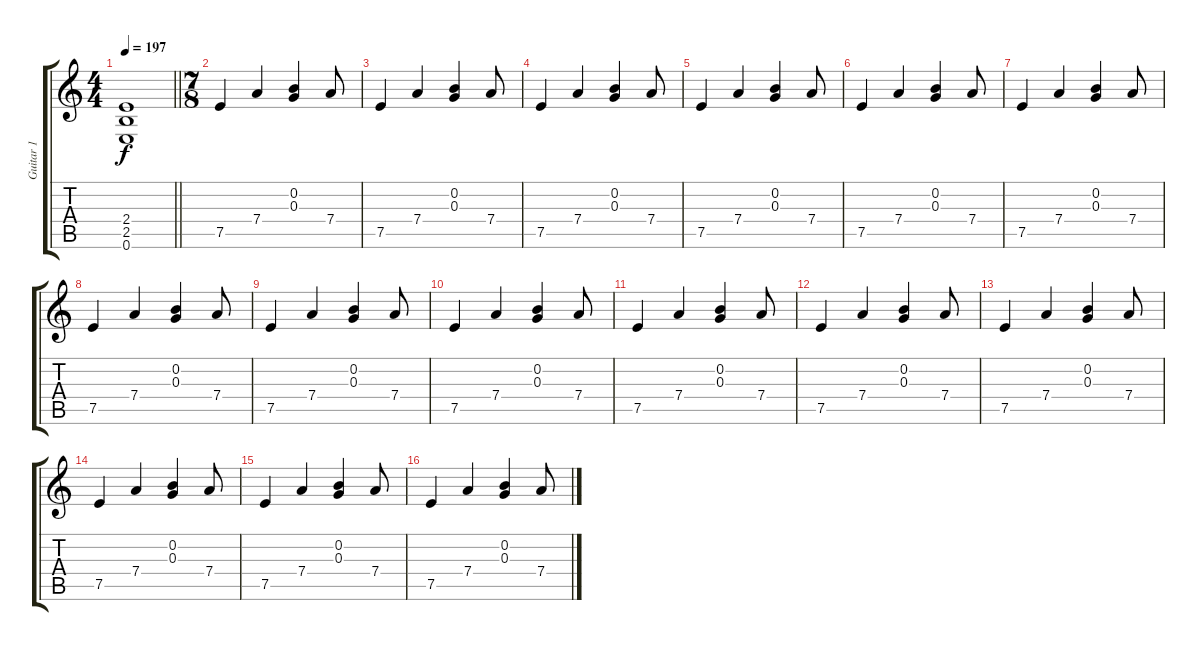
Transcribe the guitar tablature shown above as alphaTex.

\track ("Guitar 1" "Guitar 1") {instrument distortionguitar}
\staff {score tabs}
\tuning (E4 B3 G3 D3 A2 E2) {hide}
\ts (4 4)
\tempo 197
\clef g2
\barLineRight lightlight
\ks c
(2.4{t} 2.5{t} 0.6{t}).1{dy f} |
\ts (7 8)
7.5.4{instrument electricguitarjazz} 7.4.4 (0.2 0.3).4 7.4.8 |
7.5.4 7.4.4 (0.2 0.3).4 7.4.8 |
7.5.4 7.4.4 (0.2 0.3).4 7.4.8 |
7.5.4 7.4.4 (0.2 0.3).4 7.4.8 |
7.5.4 7.4.4 (0.2 0.3).4 7.4.8 |
7.5.4 7.4.4 (0.2 0.3).4 7.4.8 |
7.5.4 7.4.4 (0.2 0.3).4 7.4.8 |
7.5.4 7.4.4 (0.2 0.3).4 7.4.8 |
7.5.4 7.4.4 (0.2 0.3).4 7.4.8 |
7.5.4 7.4.4 (0.2 0.3).4 7.4.8 |
7.5.4 7.4.4 (0.2 0.3).4 7.4.8 |
7.5.4 7.4.4 (0.2 0.3).4 7.4.8 |
7.5.4 7.4.4 (0.2 0.3).4 7.4.8 |
7.5.4 7.4.4 (0.2 0.3).4 7.4.8 |
7.5.4 7.4.4 (0.2 0.3).4 7.4.8
